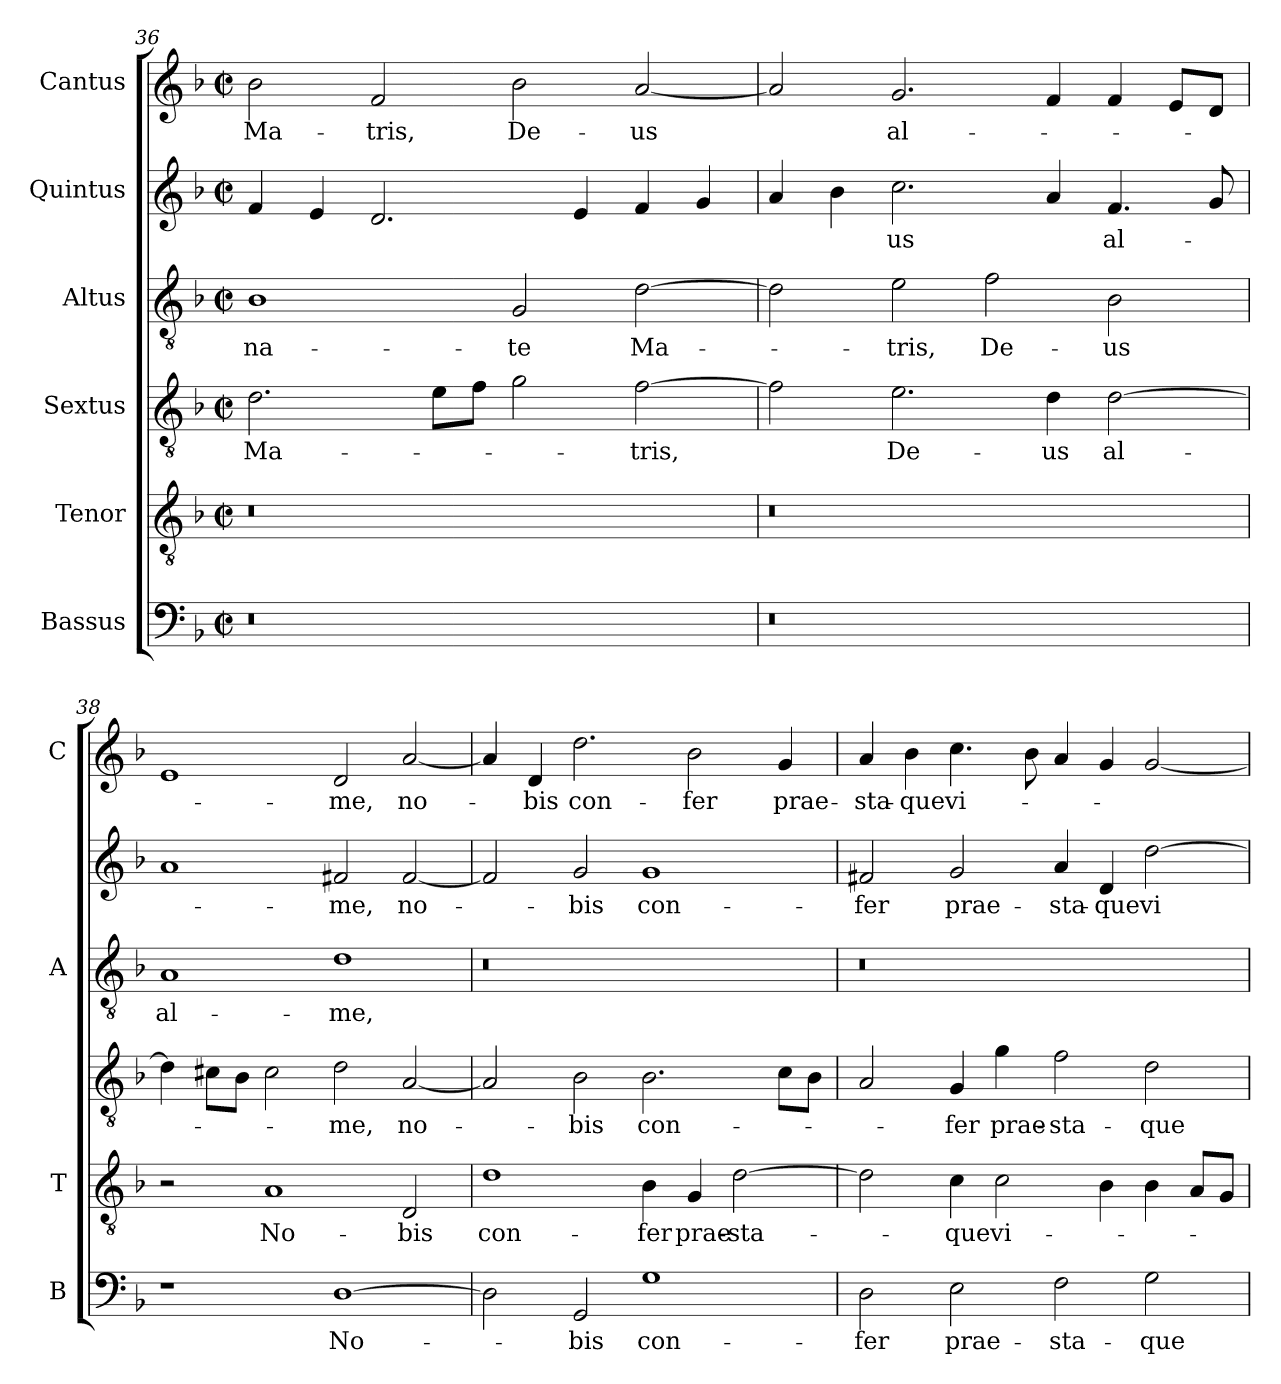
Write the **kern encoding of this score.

**kern	**text	**kern	**text	**kern	**text	**kern	**text	**kern	**text	**kern	**text
*part6	*part6	*part5	*part5	*part4	*part4	*part3	*part3	*part2	*part2	*part1	*part1
*staff6	*staff6	*staff5	*staff5	*staff4	*staff4	*staff3	*staff3	*staff2	*staff2	*staff1	*staff1
*I"Bassus	*	*I"Tenor	*	*I"Sextus	*	*I"Altus	*	*I"Quintus	*	*I"Cantus	*
*I'B	*	*I'T	*	*	*	*I'A	*	*	*	*I'C	*
*clefF4	*	*clefGv2	*	*clefGv2	*	*clefGv2	*	*clefG2	*	*clefG2	*
*k[b-]	*	*k[b-]	*	*k[b-]	*	*k[b-]	*	*k[b-]	*	*k[b-]	*
*F:	*	*F:	*	*F:	*	*F:	*	*F:	*	*F:	*
*M2/2	*	*M2/2	*	*M2/2	*	*M2/2	*	*M2/2	*	*M2/2	*
*met(c|)	*	*met(c|)	*	*met(c|)	*	*met(c|)	*	*met(c|)	*	*met(c|)	*
=36	=36	=36	=36	=36	=36	=36	=36	=36	=36	=36	=36
0r	.	0r	.	2.d\	Ma-	1B-	na-	4f/	.	2b-\	Ma-
.	.	.	.	.	.	.	.	4e/	.	.	.
.	.	.	.	.	.	.	.	2.d/	.	2f/	-tris,
.	.	.	.	8e\L	.	.	.	.	.	.	.
.	.	.	.	8f\J	.	.	.	.	.	.	.
.	.	.	.	2g\	.	2G/	-te	.	.	2b-\	De-
.	.	.	.	.	.	.	.	4e/	.	.	.
.	.	.	.	[2f\	-tris,	[2d\	Ma-	4f/	.	[2a/	-us
.	.	.	.	.	.	.	.	4g/	.	.	.
!!LO:PB:g=z
=37	=37	=37	=37	=37	=37	=37	=37	=37	=37	=37	=37
0r	.	0r	.	2f\]	.	2d\]	.	4a/	.	2a/]	.
.	.	.	.	.	.	.	.	4b-\	.	.	.
.	.	.	.	2.e\	De-	2e\	-tris,	2.cc\	-us	2.g/	al-
.	.	.	.	.	.	2f\	De-	.	.	.	.
.	.	.	.	4d\	-us	.	.	4a/	.	4f/	.
.	.	.	.	[2d\	al-	2B-\	-us	4.f/	al-	4f/	.
.	.	.	.	.	.	.	.	.	.	8e/L	.
.	.	.	.	.	.	.	.	8g/	.	8d/J	.
=38	=38	=38	=38	=38	=38	=38	=38	=38	=38	=38	=38
1r	.	2r	.	4d\]	.	1A	al-	1a	.	1e	.
.	.	.	.	8c#X\L	.	.	.	.	.	.	.
.	.	.	.	8B-\J	.	.	.	.	.	.	.
.	.	1A	No-	2c#\	.	.	.	.	.	.	.
[1D	No-	.	.	2d\	-me,	1d	-me,	2f#X/	-me,	2d/	-me,
.	.	2D/	-bis	[2A/	no-	.	.	[2f#/	no-	[2a/	no-
=39	=39	=39	=39	=39	=39	=39	=39	=39	=39	=39	=39
2D\]	.	1d	con-	2A/]	.	0r	.	2f#/]	.	4a/]	.
.	.	.	.	.	.	.	.	.	.	4d/	-bis
2GG/	-bis	.	.	2B-\	-bis	.	.	2g/	-bis	2.dd\	con-
1G	con-	4B-\	-fer	2.B-\	con-	.	.	1g	con-	.	.
.	.	4G/	prae-	.	.	.	.	.	.	2b-\	-fer
.	.	[2d\	-sta-	.	.	.	.	.	.	.	.
.	.	.	.	8c\L	.	.	.	.	.	4g/	prae-
.	.	.	.	8B-\J	.	.	.	.	.	.	.
!!LO:LB:g=z
=40	=40	=40	=40	=40	=40	=40	=40	=40	=40	=40	=40
2D\	-fer	2d\]	.	2A/	.	0r	.	2f#X/	-fer	4a/	-sta-
.	.	.	.	.	.	.	.	.	.	4b-\	-que
2E\	prae-	4c\	-que	4G/	-fer	.	.	2g/	prae-	4.cc\	vi-
.	.	2c\	vi-	4g\	prae-	.	.	.	.	.	.
.	.	.	.	.	.	.	.	.	.	8b-\	.
2F\	-sta-	.	.	2f\	-sta-	.	.	4a/	-sta-	4a/	.
.	.	4B-\	.	.	.	.	.	4d/	-que	4g/	.
2G\	-que	4B-\	.	2d\	-que	.	.	[2dd\	vi-	[2g/	.
.	.	8A/L	.	.	.	.	.	.	.	.	.
.	.	8G/J	.	.	.	.	.	.	.	.	.
=	=	=	=	=	=	=	=	=	=	=	=
*-	*-	*-	*-	*-	*-	*-	*-	*-	*-	*-	*-
